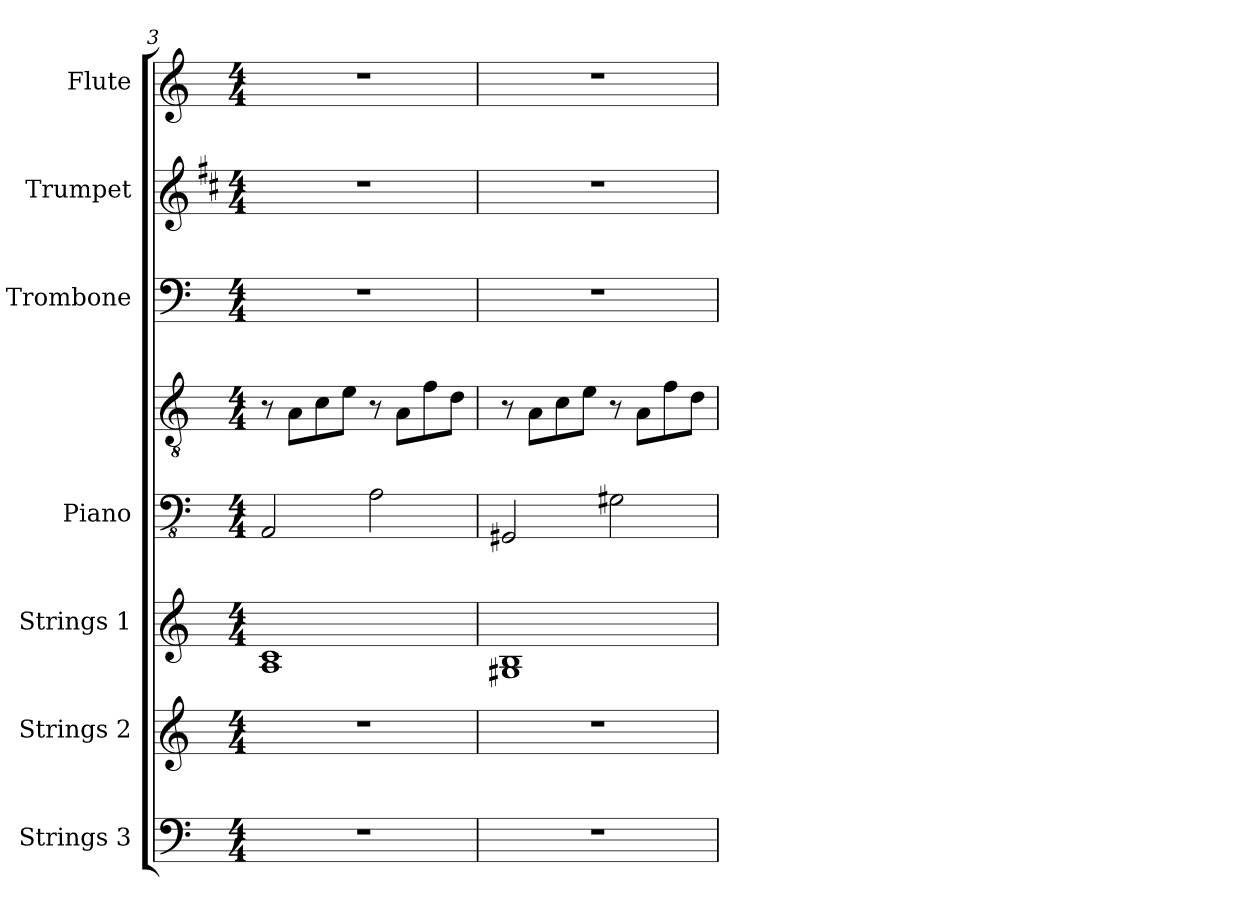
**kern	**kern	**kern	**kern	**kern	**kern	**kern	**kern
*part7	*part6	*part5	*part4	*part4	*part3	*part2	*part1
*staff8	*staff7	*staff6	*staff5	*staff4	*staff3	*staff2	*staff1
*I"Strings 3	*I"Strings 2	*I"Strings 1	*I"Piano	*	*I"Trombone	*I"Trumpet	*I"Flute
*I'St. 3	*I'St. 2	*I'St. 1	*I'Pno.	*	*I'Tbn.	*I'Tpt.	*I'Fl.
*clefF4	*clefG2	*clefG2	*clefFv4	*clefGv2	*clefF4	*clefG2	*clefG2
*	*	*	*	*	*	*ITrd1c2	*
*k[]	*k[]	*k[]	*k[]	*k[]	*k[]	*k[]	*k[]
*M4/4	*M4/4	*M4/4	*M4/4	*M4/4	*M4/4	*M4/4	*M4/4
=3	=3	=3	=3	=3	=3	=3	=3
1r	1r	1A 1c	2AAA/	8r	1r	1r	1r
.	.	.	.	8A\L	.	.	.
.	.	.	.	8c\	.	.	.
.	.	.	.	8e\J	.	.	.
.	.	.	2AA\	8r	.	.	.
.	.	.	.	8A\L	.	.	.
.	.	.	.	8f\	.	.	.
.	.	.	.	8d\J	.	.	.
=4	=4	=4	=4	=4	=4	=4	=4
1r	1r	1G#X 1B	2GGG#X/	8r	1r	1r	1r
.	.	.	.	8A\L	.	.	.
.	.	.	.	8c\	.	.	.
.	.	.	.	8e\J	.	.	.
.	.	.	2GG#X\	8r	.	.	.
.	.	.	.	8A\L	.	.	.
.	.	.	.	8f\	.	.	.
.	.	.	.	8d\J	.	.	.
=	=	=	=	=	=	=	=
*-	*-	*-	*-	*-	*-	*-	*-
